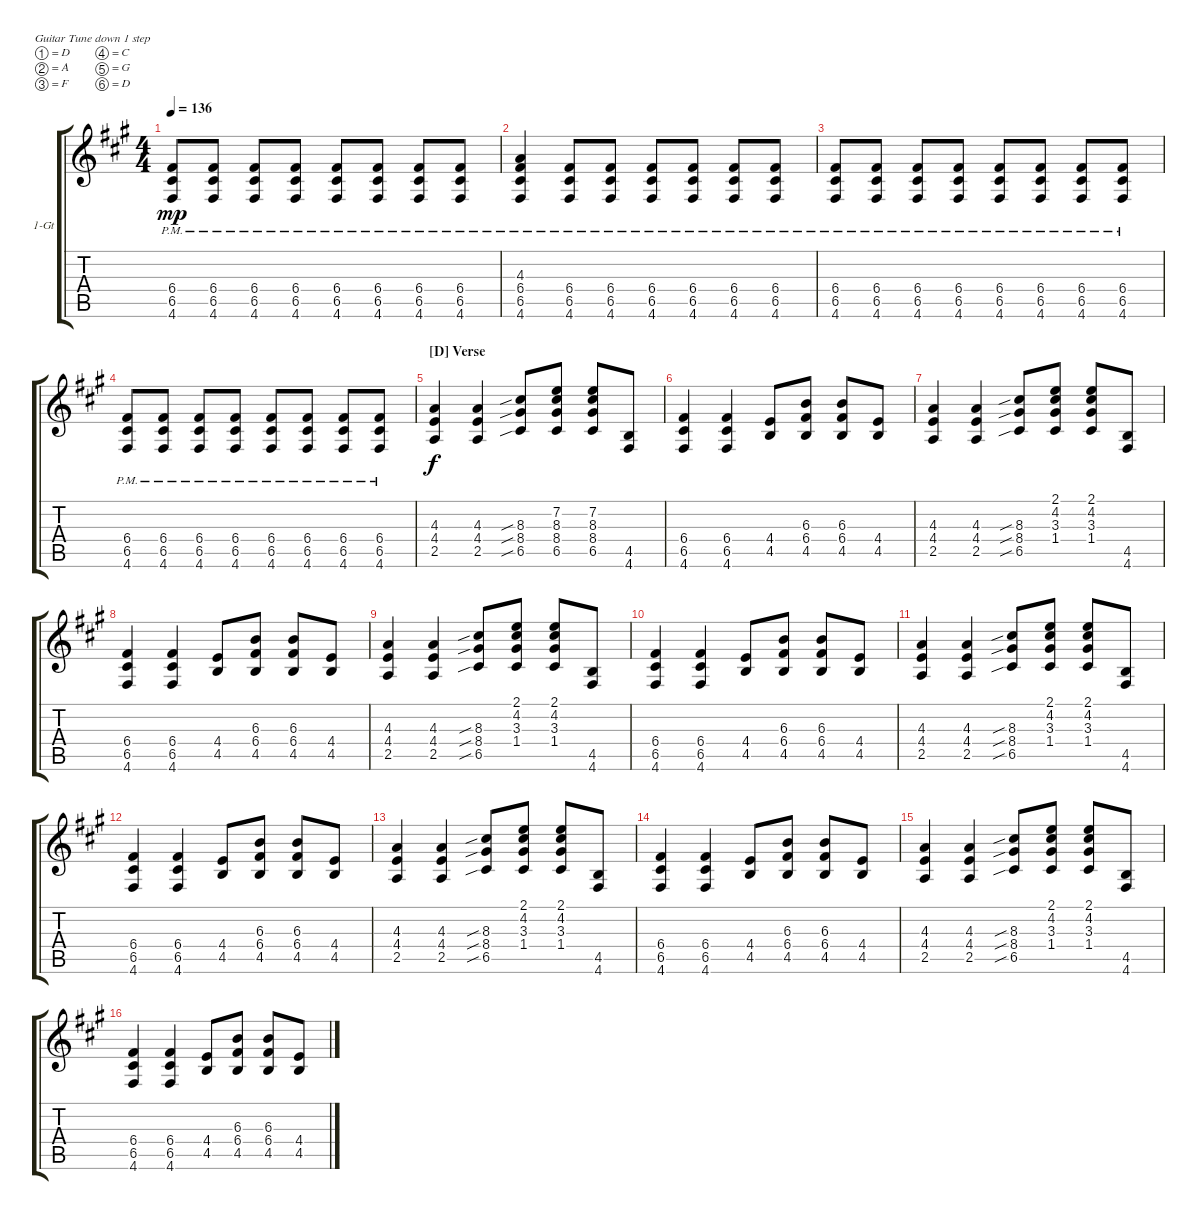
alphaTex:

\defaultSystemsLayout 4
\bracketExtendMode groupsimilarinstruments
\firstSystemTrackNameOrientation horizontal
\otherSystemsTrackNameOrientation horizontal
\track ("1 Guitar" "1-Gt") {instrument electricguitarclean}
\staff {score tabs}
\tuning (D4 A3 F3 C3 G2 D2)
\ts (4 4)
\tempo 136
\clef g2
\ks a
(4.6{pm} 6.5{pm} 6.4{pm}).8{dy mp} (4.6{pm} 6.5{pm} 6.4{pm}).8 (4.6{pm} 6.5{pm} 6.4{pm}).8 (4.6{pm} 6.5{pm} 6.4{pm}).8 (4.6{pm} 6.5{pm} 6.4{pm}).8 (4.6{pm} 6.5{pm} 6.4{pm}).8 (4.6{pm} 6.5{pm} 6.4{pm}).8 (4.6{pm} 6.5{pm} 6.4{pm}).8 |
(4.6{pm} 6.5{pm} 6.4{pm} 4.3{pm}).4 (4.6{pm} 6.5{pm} 6.4{pm}).8 (4.6{pm} 6.5{pm} 6.4{pm}).8 (4.6{pm} 6.5{pm} 6.4{pm}).8 (4.6{pm} 6.5{pm} 6.4{pm}).8 (4.6{pm} 6.5{pm} 6.4{pm}).8 (4.6{pm} 6.5{pm} 6.4{pm}).8 |
(4.6{pm} 6.5{pm} 6.4{pm}).8 (4.6{pm} 6.5{pm} 6.4{pm}).8 (4.6{pm} 6.5{pm} 6.4{pm}).8 (4.6{pm} 6.5{pm} 6.4{pm}).8 (4.6{pm} 6.5{pm} 6.4{pm}).8 (4.6{pm} 6.5{pm} 6.4{pm}).8 (4.6{pm} 6.5{pm} 6.4{pm}).8 (4.6{pm} 6.5{pm} 6.4{pm}).8 |
(4.6{pm} 6.5{pm} 6.4{pm}).8 (4.6{pm} 6.5{pm} 6.4{pm}).8 (4.6{pm} 6.5{pm} 6.4{pm}).8 (4.6{pm} 6.5{pm} 6.4{pm}).8 (4.6{pm} 6.5{pm} 6.4{pm}).8 (4.6{pm} 6.5{pm} 6.4{pm}).8 (4.6{pm} 6.5{pm} 6.4{pm}).8 (4.6{pm} 6.5{pm} 6.4{pm}).8 |
\section ("D" "Verse")
(2.5 4.4 4.3).4{dy f} (2.5 4.4 4.3).4 (6.5{sib} 8.4{sib} 8.3{sib}).8 (6.5 8.4 8.3 7.2).8 (6.5 8.4 8.3 7.2).8 (4.6 4.5).8 |
(4.6 6.5 6.4).4 (4.6 6.5 6.4).4 (4.5 4.4).8 (4.5 6.4 6.3).8 (4.5 6.4 6.3).8 (4.5 4.4).8 |
(2.5 4.4 4.3).4 (2.5 4.4 4.3).4 (6.5{sib} 8.4{sib} 8.3{sib}).8 (1.4 3.3 4.2 2.1).8 (1.4 3.3 4.2 2.1).8 (4.6 4.5).8 |
(4.6 6.5 6.4).4 (4.6 6.5 6.4).4 (4.5 4.4).8 (4.5 6.4 6.3).8 (4.5 6.4 6.3).8 (4.5 4.4).8 |
(2.5 4.4 4.3).4 (2.5 4.4 4.3).4 (6.5{sib} 8.4{sib} 8.3{sib}).8 (1.4 3.3 4.2 2.1).8 (1.4 3.3 4.2 2.1).8 (4.6 4.5).8 |
(4.6 6.5 6.4).4 (4.6 6.5 6.4).4 (4.5 4.4).8 (4.5 6.4 6.3).8 (4.5 6.4 6.3).8 (4.5 4.4).8 |
(2.5 4.4 4.3).4 (2.5 4.4 4.3).4 (6.5{sib} 8.4{sib} 8.3{sib}).8 (1.4 3.3 4.2 2.1).8 (1.4 3.3 4.2 2.1).8 (4.6 4.5).8 |
(4.6 6.5 6.4).4 (4.6 6.5 6.4).4 (4.5 4.4).8 (4.5 6.4 6.3).8 (4.5 6.4 6.3).8 (4.5 4.4).8 |
(2.5 4.4 4.3).4 (2.5 4.4 4.3).4 (6.5{sib} 8.4{sib} 8.3{sib}).8 (1.4 3.3 4.2 2.1).8 (1.4 3.3 4.2 2.1).8 (4.6 4.5).8 |
(4.6 6.5 6.4).4 (4.6 6.5 6.4).4 (4.5 4.4).8 (4.5 6.4 6.3).8 (4.5 6.4 6.3).8 (4.5 4.4).8 |
(2.5 4.4 4.3).4 (2.5 4.4 4.3).4 (6.5{sib} 8.4{sib} 8.3{sib}).8 (1.4 3.3 4.2 2.1).8 (1.4 3.3 4.2 2.1).8 (4.6 4.5).8 |
(4.6 6.5 6.4).4 (4.6 6.5 6.4).4 (4.5 4.4).8 (4.5 6.4 6.3).8 (4.5 6.4 6.3).8 (4.5 4.4).8
